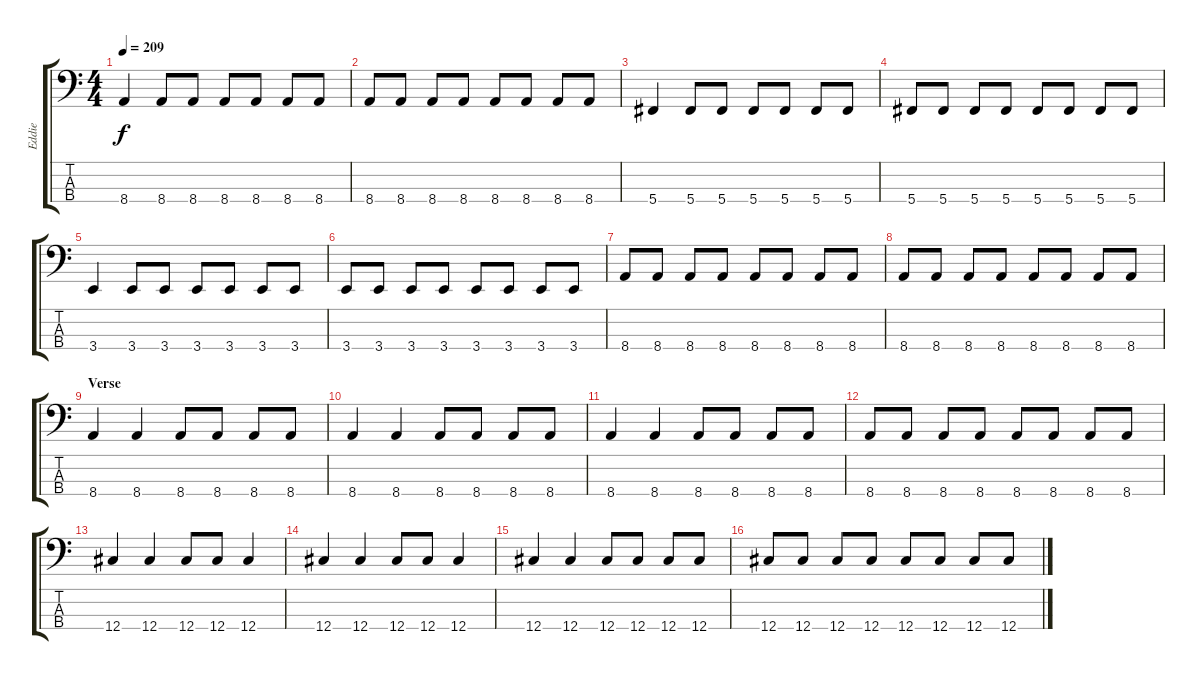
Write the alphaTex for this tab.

\track ("Eddie" "Eddie") {instrument electricbasspick}
\staff {score tabs}
\tuning (Gb2 Db2 Ab1 Db1) {hide}
\ts (4 4)
\tempo 209
\clef f4
\ks c
8.4.4{dy f} 8.4.8 8.4.8 8.4.8 8.4.8 8.4.8 8.4.8 |
8.4.8 8.4.8 8.4.8 8.4.8 8.4.8 8.4.8 8.4.8 8.4.8 |
5.4.4 5.4.8 5.4.8 5.4.8 5.4.8 5.4.8 5.4.8 |
5.4.8 5.4.8 5.4.8 5.4.8 5.4.8 5.4.8 5.4.8 5.4.8 |
3.4.4 3.4.8 3.4.8 3.4.8 3.4.8 3.4.8 3.4.8 |
3.4.8 3.4.8 3.4.8 3.4.8 3.4.8 3.4.8 3.4.8 3.4.8 |
8.4.8 8.4.8 8.4.8 8.4.8 8.4.8 8.4.8 8.4.8 8.4.8 |
8.4.8 8.4.8 8.4.8 8.4.8 8.4.8 8.4.8 8.4.8 8.4.8 |
\section ("" "Verse")
8.4.4 8.4.4 8.4.8 8.4.8 8.4.8 8.4.8 |
8.4.4 8.4.4 8.4.8 8.4.8 8.4.8 8.4.8 |
8.4.4 8.4.4 8.4.8 8.4.8 8.4.8 8.4.8 |
8.4.8 8.4.8 8.4.8 8.4.8 8.4.8 8.4.8 8.4.8 8.4.8 |
12.4.4 12.4.4 12.4.8 12.4.8 12.4.4 |
12.4.4 12.4.4 12.4.8 12.4.8 12.4.4 |
12.4.4 12.4.4 12.4.8 12.4.8 12.4.8 12.4.8 |
12.4.8 12.4.8 12.4.8 12.4.8 12.4.8 12.4.8 12.4.8 12.4.8
